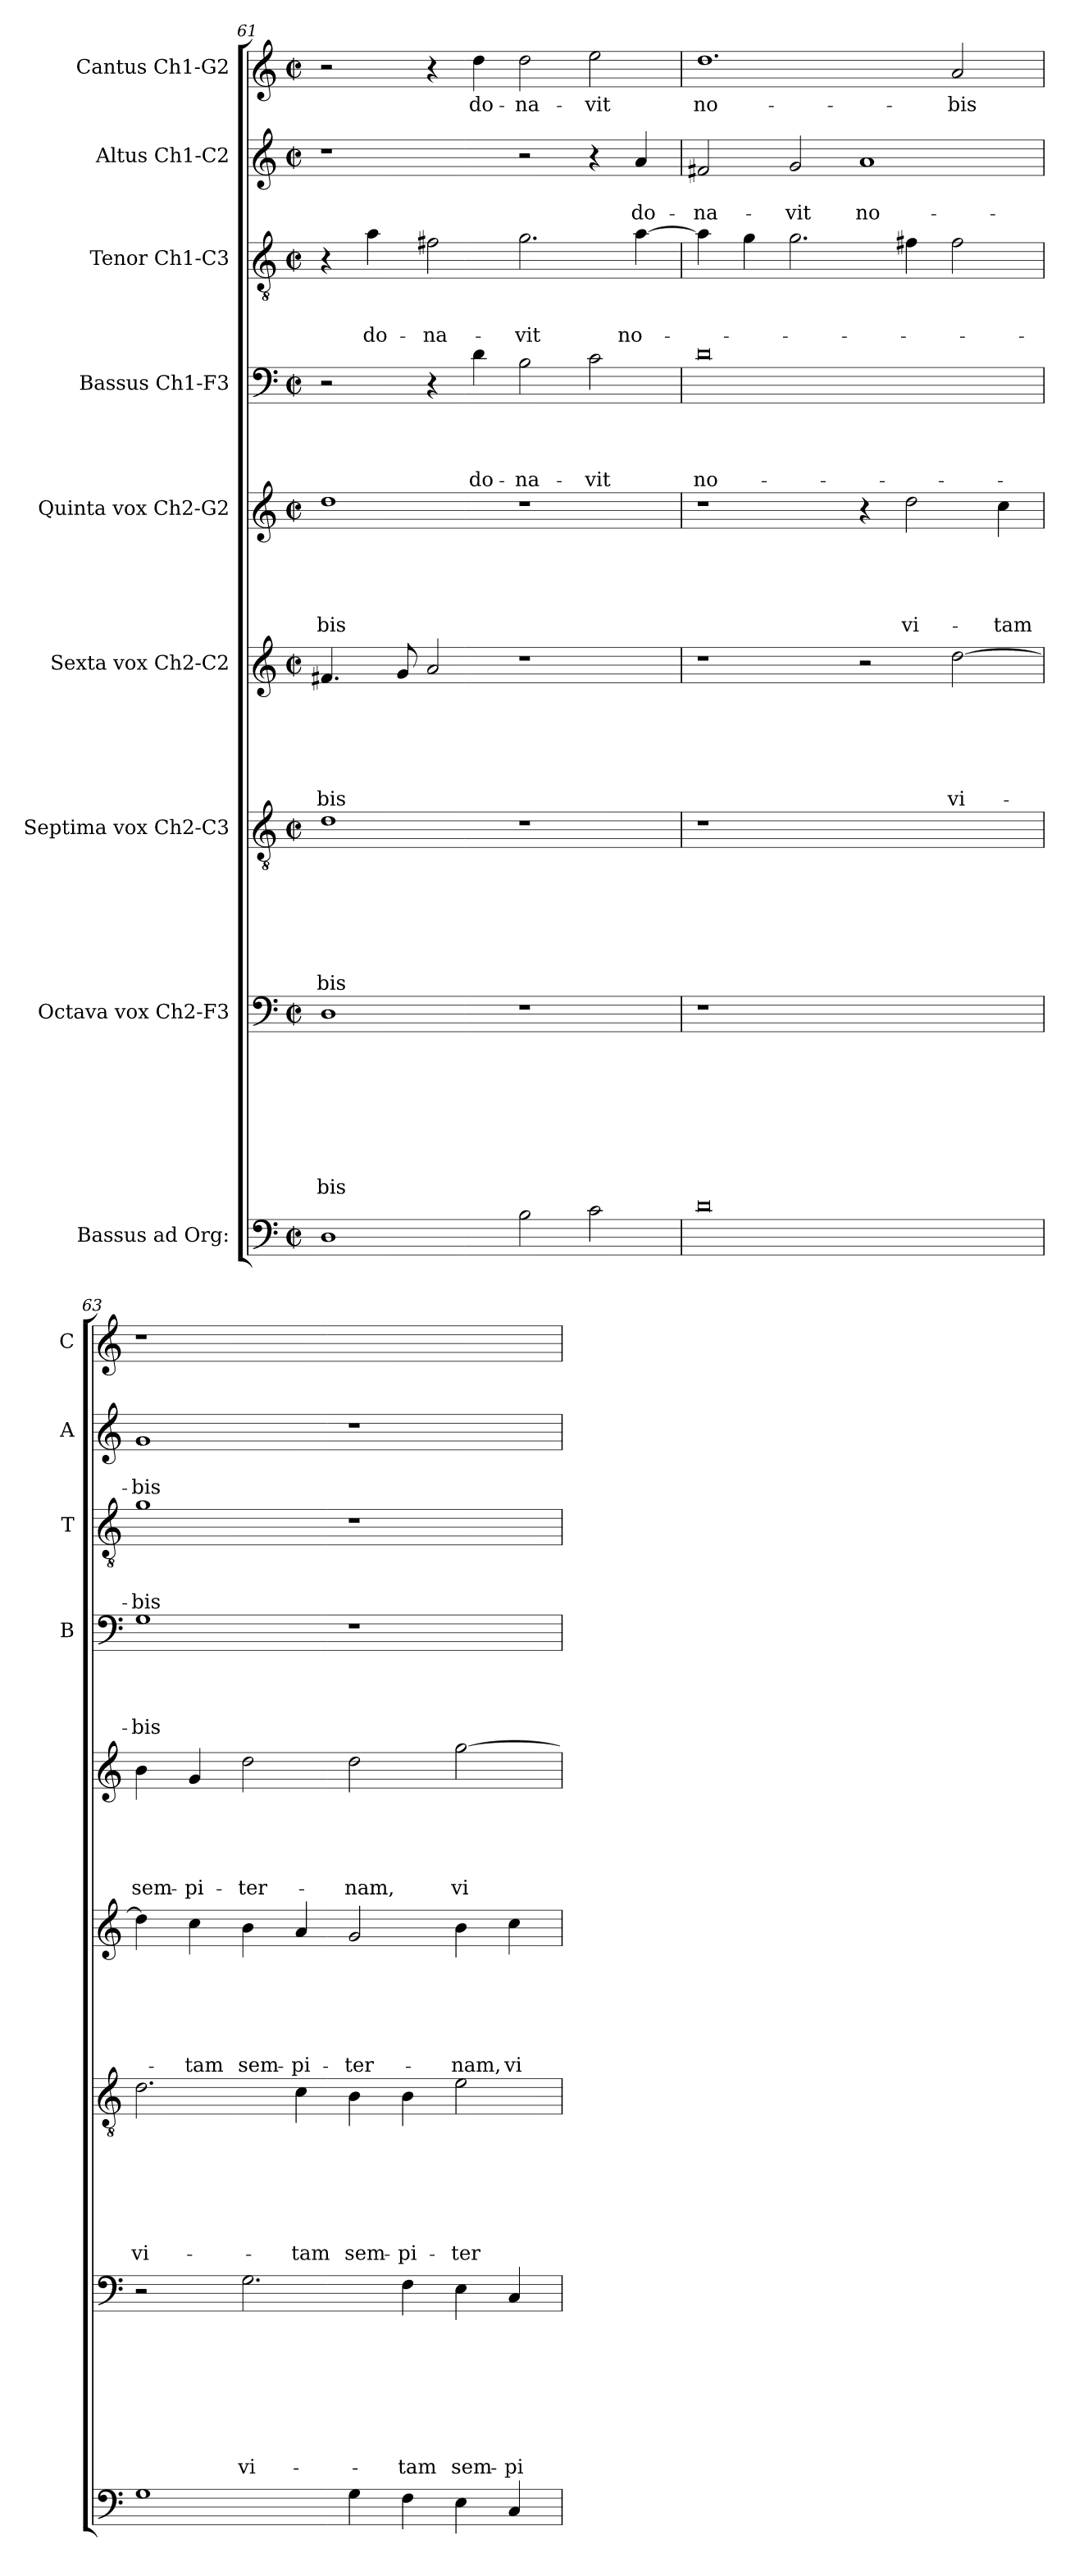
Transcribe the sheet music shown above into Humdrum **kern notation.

**kern	**kern	**text	**text	**text	**text	**text	**text	**text	**text	**kern	**text	**text	**text	**text	**text	**text	**text	**kern	**text	**text	**text	**text	**text	**text	**kern	**text	**text	**text	**text	**text	**kern	**text	**text	**text	**text	**kern	**text	**text	**text	**kern	**text	**text	**kern	**text
*part9	*part8	*part8	*part8	*part8	*part8	*part8	*part8	*part8	*part8	*part7	*part7	*part7	*part7	*part7	*part7	*part7	*part7	*part6	*part6	*part6	*part6	*part6	*part6	*part6	*part5	*part5	*part5	*part5	*part5	*part5	*part4	*part4	*part4	*part4	*part4	*part3	*part3	*part3	*part3	*part2	*part2	*part2	*part1	*part1
*staff9	*staff8	*staff8	*staff8	*staff8	*staff8	*staff8	*staff8	*staff8	*staff8	*staff7	*staff7	*staff7	*staff7	*staff7	*staff7	*staff7	*staff7	*staff6	*staff6	*staff6	*staff6	*staff6	*staff6	*staff6	*staff5	*staff5	*staff5	*staff5	*staff5	*staff5	*staff4	*staff4	*staff4	*staff4	*staff4	*staff3	*staff3	*staff3	*staff3	*staff2	*staff2	*staff2	*staff1	*staff1
*I"Bassus ad Org:	*I"Octava vox Ch2-F3	*	*	*	*	*	*	*	*	*I"Septima vox Ch2-C3	*	*	*	*	*	*	*	*I"Sexta vox Ch2-C2	*	*	*	*	*	*	*I"Quinta vox Ch2-G2	*	*	*	*	*	*I"Bassus Ch1-F3	*	*	*	*	*I"Tenor Ch1-C3	*	*	*	*I"Altus Ch1-C2	*	*	*I"Cantus Ch1-G2	*
*	*	*	*	*	*	*	*	*	*	*	*	*	*	*	*	*	*	*	*	*	*	*	*	*	*	*	*	*	*	*	*I'B	*	*	*	*	*I'T	*	*	*	*I'A	*	*	*I'C	*
*clefF4	*clefF4	*	*	*	*	*	*	*	*	*clefGv2	*	*	*	*	*	*	*	*clefG2	*	*	*	*	*	*	*clefG2	*	*	*	*	*	*clefF4	*	*	*	*	*clefGv2	*	*	*	*clefG2	*	*	*clefG2	*
*k[]	*k[]	*	*	*	*	*	*	*	*	*k[]	*	*	*	*	*	*	*	*k[]	*	*	*	*	*	*	*k[]	*	*	*	*	*	*k[]	*	*	*	*	*k[]	*	*	*	*k[]	*	*	*k[]	*
*C:	*C:	*	*	*	*	*	*	*	*	*C:	*	*	*	*	*	*	*	*C:	*	*	*	*	*	*	*C:	*	*	*	*	*	*C:	*	*	*	*	*C:	*	*	*	*C:	*	*	*C:	*
*M2/2	*M2/2	*	*	*	*	*	*	*	*	*M2/2	*	*	*	*	*	*	*	*M2/2	*	*	*	*	*	*	*M2/2	*	*	*	*	*	*M2/2	*	*	*	*	*M2/2	*	*	*	*M2/2	*	*	*M2/2	*
*met(c|)	*met(c|)	*	*	*	*	*	*	*	*	*met(c|)	*	*	*	*	*	*	*	*met(c|)	*	*	*	*	*	*	*met(c|)	*	*	*	*	*	*met(c|)	*	*	*	*	*met(c|)	*	*	*	*met(c|)	*	*	*met(c|)	*
=61	=61	=61	=61	=61	=61	=61	=61	=61	=61	=61	=61	=61	=61	=61	=61	=61	=61	=61	=61	=61	=61	=61	=61	=61	=61	=61	=61	=61	=61	=61	=61	=61	=61	=61	=61	=61	=61	=61	=61	=61	=61	=61	=61	=61
!	!	!	!	!	!	!	!	!	!LO:LY:b	!	!	!	!	!	!	!	!LO:LY:b	!	!	!	!	!	!	!LO:LY:b	!	!	!	!	!	!LO:LY:b	!	!	!	!	!	!	!	!	!	!	!	!	!	!
1D	1D	.	.	.	.	.	.	.	-bis	1d	.	.	.	.	.	.	-bis	4.f#X/	.	.	.	.	.	-bis	1dd	.	.	.	.	-bis	2r	.	.	.	.	4r	.	.	.	1r	.	.	2r	.
!	!	!	!	!	!	!	!	!	!	!	!	!	!	!	!	!	!	!	!	!	!	!	!	!	!	!	!	!	!	!	!	!	!	!	!	!	!	!	!LO:LY:b	!	!	!	!	!
.	.	.	.	.	.	.	.	.	.	.	.	.	.	.	.	.	.	.	.	.	.	.	.	.	.	.	.	.	.	.	.	.	.	.	.	4a\	.	.	do-	.	.	.	.	.
.	.	.	.	.	.	.	.	.	.	.	.	.	.	.	.	.	.	8g/	.	.	.	.	.	.	.	.	.	.	.	.	.	.	.	.	.	.	.	.	.	.	.	.	.	.
!	!	!	!	!	!	!	!	!	!	!	!	!	!	!	!	!	!	!	!	!	!	!	!	!	!	!	!	!	!	!	!	!	!	!	!	!	!	!	!LO:LY:b	!	!	!	!	!
.	.	.	.	.	.	.	.	.	.	.	.	.	.	.	.	.	.	2a/	.	.	.	.	.	.	.	.	.	.	.	.	4r	.	.	.	.	2f#X\	.	.	-na-	.	.	.	4r	.
!	!	!	!	!	!	!	!	!	!	!	!	!	!	!	!	!	!	!	!	!	!	!	!	!	!	!	!	!	!	!	!	!	!	!	!LO:LY:b	!	!	!	!	!	!	!	!	!LO:LY:b
.	.	.	.	.	.	.	.	.	.	.	.	.	.	.	.	.	.	.	.	.	.	.	.	.	.	.	.	.	.	.	4d\	.	.	.	do-	.	.	.	.	.	.	.	4dd\	do-
!	!	!	!	!	!	!	!	!	!	!	!	!	!	!	!	!	!	!	!	!	!	!	!	!	!	!	!	!	!	!	!	!	!	!	!LO:LY:b	!	!	!	!LO:LY:b	!	!	!	!	!LO:LY:b
2B\	1r	.	.	.	.	.	.	.	.	1r	.	.	.	.	.	.	.	1r	.	.	.	.	.	.	1r	.	.	.	.	.	2B\	.	.	.	-na-	2.g\	.	.	-vit	2r	.	.	2dd\	-na-
!	!	!	!	!	!	!	!	!	!	!	!	!	!	!	!	!	!	!	!	!	!	!	!	!	!	!	!	!	!	!	!	!	!	!	!LO:LY:b	!	!	!	!	!	!	!	!	!LO:LY:b
2c\	.	.	.	.	.	.	.	.	.	.	.	.	.	.	.	.	.	.	.	.	.	.	.	.	.	.	.	.	.	.	2c\	.	.	.	-vit	.	.	.	.	4r	.	.	2ee\	-vit
!	!	!	!	!	!	!	!	!	!	!	!	!	!	!	!	!	!	!	!	!	!	!	!	!	!	!	!	!	!	!	!	!	!	!	!	!	!	!	!LO:LY:b	!	!	!LO:LY:b	!	!
.	.	.	.	.	.	.	.	.	.	.	.	.	.	.	.	.	.	.	.	.	.	.	.	.	.	.	.	.	.	.	.	.	.	.	.	[4a\	.	.	no-	4a/	.	do-	.	.
=62	=62	=62	=62	=62	=62	=62	=62	=62	=62	=62	=62	=62	=62	=62	=62	=62	=62	=62	=62	=62	=62	=62	=62	=62	=62	=62	=62	=62	=62	=62	=62	=62	=62	=62	=62	=62	=62	=62	=62	=62	=62	=62	=62	=62
!	!	!	!	!	!	!	!	!	!	!	!	!	!	!	!	!	!	!	!	!	!	!	!	!	!	!	!	!	!	!	!	!	!	!	!LO:LY:b	!	!	!	!	!	!	!LO:LY:b	!	!LO:LY:b
0d	1r	.	.	.	.	.	.	.	.	1r	.	.	.	.	.	.	.	1r	.	.	.	.	.	.	1r	.	.	.	.	.	0d	.	.	.	no-	4a\]	.	.	.	2f#X/	.	-na-	1.dd	no-
.	.	.	.	.	.	.	.	.	.	.	.	.	.	.	.	.	.	.	.	.	.	.	.	.	.	.	.	.	.	.	.	.	.	.	.	4g\	.	.	.	.	.	.	.	.
!	!	!	!	!	!	!	!	!	!	!	!	!	!	!	!	!	!	!	!	!	!	!	!	!	!	!	!	!	!	!	!	!	!	!	!	!	!	!	!	!	!	!LO:LY:b	!	!
.	.	.	.	.	.	.	.	.	.	.	.	.	.	.	.	.	.	.	.	.	.	.	.	.	.	.	.	.	.	.	.	.	.	.	.	2.g\	.	.	.	2g/	.	-vit	.	.
!	!	!	!	!	!	!	!	!	!	!	!	!	!	!	!	!	!	!	!	!	!	!	!	!	!	!	!	!	!	!	!	!	!	!	!	!	!	!	!	!	!	!LO:LY:b	!	!
.	1ryy	.	.	.	.	.	.	.	.	1ryy	.	.	.	.	.	.	.	2r	.	.	.	.	.	.	4r	.	.	.	.	.	.	.	.	.	.	.	.	.	.	1a	.	no-	.	.
!	!	!	!	!	!	!	!	!	!	!	!	!	!	!	!	!	!	!	!	!	!	!	!	!	!	!	!	!	!	!LO:LY:b	!	!	!	!	!	!	!	!	!	!	!	!	!	!
.	.	.	.	.	.	.	.	.	.	.	.	.	.	.	.	.	.	.	.	.	.	.	.	.	2dd\	.	.	.	.	vi-	.	.	.	.	.	4f#X\	.	.	.	.	.	.	.	.
!	!	!	!	!	!	!	!	!	!	!	!	!	!	!	!	!	!	!	!	!	!	!	!	!LO:LY:b	!	!	!	!	!	!	!	!	!	!	!	!	!	!	!	!	!	!	!	!LO:LY:b
.	.	.	.	.	.	.	.	.	.	.	.	.	.	.	.	.	.	[2dd\	.	.	.	.	.	vi-	.	.	.	.	.	.	.	.	.	.	.	2f#\	.	.	.	.	.	.	2a/	-bis
!	!	!	!	!	!	!	!	!	!	!	!	!	!	!	!	!	!	!	!	!	!	!	!	!	!	!	!	!	!	!LO:LY:b	!	!	!	!	!	!	!	!	!	!	!	!	!	!
.	.	.	.	.	.	.	.	.	.	.	.	.	.	.	.	.	.	.	.	.	.	.	.	.	4cc\	.	.	.	.	-tam	.	.	.	.	.	.	.	.	.	.	.	.	.	.
!!LO:LB:g=z
=63	=63	=63	=63	=63	=63	=63	=63	=63	=63	=63	=63	=63	=63	=63	=63	=63	=63	=63	=63	=63	=63	=63	=63	=63	=63	=63	=63	=63	=63	=63	=63	=63	=63	=63	=63	=63	=63	=63	=63	=63	=63	=63	=63	=63
!	!	!	!	!	!	!	!	!	!	!	!	!	!	!	!	!	!LO:LY:b	!	!	!	!	!	!	!	!	!	!	!	!	!LO:LY:b	!	!	!	!	!LO:LY:b	!	!	!	!LO:LY:b	!	!	!LO:LY:b	!	!
1G	2r	.	.	.	.	.	.	.	.	2.d\	.	.	.	.	.	.	vi-	4dd\]	.	.	.	.	.	.	4b\	.	.	.	.	sem-	1G	.	.	.	-bis	1g	.	.	-bis	1g	.	-bis	1r	.
!	!	!	!	!	!	!	!	!	!	!	!	!	!	!	!	!	!	!	!	!	!	!	!	!LO:LY:b	!	!	!	!	!	!LO:LY:b	!	!	!	!	!	!	!	!	!	!	!	!	!	!
.	.	.	.	.	.	.	.	.	.	.	.	.	.	.	.	.	.	4cc\	.	.	.	.	.	-tam	4g/	.	.	.	.	-pi-	.	.	.	.	.	.	.	.	.	.	.	.	.	.
!	!	!	!	!	!	!	!	!	!LO:LY:b	!	!	!	!	!	!	!	!	!	!	!	!	!	!	!LO:LY:b	!	!	!	!	!	!LO:LY:b	!	!	!	!	!	!	!	!	!	!	!	!	!	!
.	2.G\	.	.	.	.	.	.	.	vi-	.	.	.	.	.	.	.	.	4b\	.	.	.	.	.	sem-	2dd\	.	.	.	.	-ter-	.	.	.	.	.	.	.	.	.	.	.	.	.	.
!	!	!	!	!	!	!	!	!	!	!	!	!	!	!	!	!	!LO:LY:b	!	!	!	!	!	!	!LO:LY:b	!	!	!	!	!	!	!	!	!	!	!	!	!	!	!	!	!	!	!	!
.	.	.	.	.	.	.	.	.	.	4c\	.	.	.	.	.	.	-tam	4a/	.	.	.	.	.	-pi-	.	.	.	.	.	.	.	.	.	.	.	.	.	.	.	.	.	.	.	.
!	!	!	!	!	!	!	!	!	!	!	!	!	!	!	!	!	!LO:LY:b	!	!	!	!	!	!	!LO:LY:b	!	!	!	!	!	!LO:LY:b	!	!	!	!	!	!	!	!	!	!	!	!	!	!
4G\	.	.	.	.	.	.	.	.	.	4B\	.	.	.	.	.	.	sem-	2g/	.	.	.	.	.	-ter-	2dd\	.	.	.	.	-nam,	1r	.	.	.	.	1r	.	.	.	1r	.	.	1ryy	.
!	!	!	!	!	!	!	!	!	!LO:LY:b	!	!	!	!	!	!	!	!LO:LY:b	!	!	!	!	!	!	!	!	!	!	!	!	!	!	!	!	!	!	!	!	!	!	!	!	!	!	!
4F\	4F\	.	.	.	.	.	.	.	-tam	4B\	.	.	.	.	.	.	-pi-	.	.	.	.	.	.	.	.	.	.	.	.	.	.	.	.	.	.	.	.	.	.	.	.	.	.	.
!	!	!	!	!	!	!	!	!	!LO:LY:b	!	!	!	!	!	!	!	!LO:LY:b	!	!	!	!	!	!	!LO:LY:b	!	!	!	!	!	!LO:LY:b	!	!	!	!	!	!	!	!	!	!	!	!	!	!
4E\	4E\	.	.	.	.	.	.	.	sem-	2e\	.	.	.	.	.	.	-ter-	4b\	.	.	.	.	.	-nam,	[2gg\	.	.	.	.	vi-	.	.	.	.	.	.	.	.	.	.	.	.	.	.
!	!	!	!	!	!	!	!	!	!LO:LY:b	!	!	!	!	!	!	!	!	!	!	!	!	!	!	!LO:LY:b	!	!	!	!	!	!	!	!	!	!	!	!	!	!	!	!	!	!	!	!
4C/	4C/	.	.	.	.	.	.	.	-pi-	.	.	.	.	.	.	.	.	4cc\	.	.	.	.	.	vi-	.	.	.	.	.	.	.	.	.	.	.	.	.	.	.	.	.	.	.	.
=	=	=	=	=	=	=	=	=	=	=	=	=	=	=	=	=	=	=	=	=	=	=	=	=	=	=	=	=	=	=	=	=	=	=	=	=	=	=	=	=	=	=	=	=
*-	*-	*-	*-	*-	*-	*-	*-	*-	*-	*-	*-	*-	*-	*-	*-	*-	*-	*-	*-	*-	*-	*-	*-	*-	*-	*-	*-	*-	*-	*-	*-	*-	*-	*-	*-	*-	*-	*-	*-	*-	*-	*-	*-	*-
